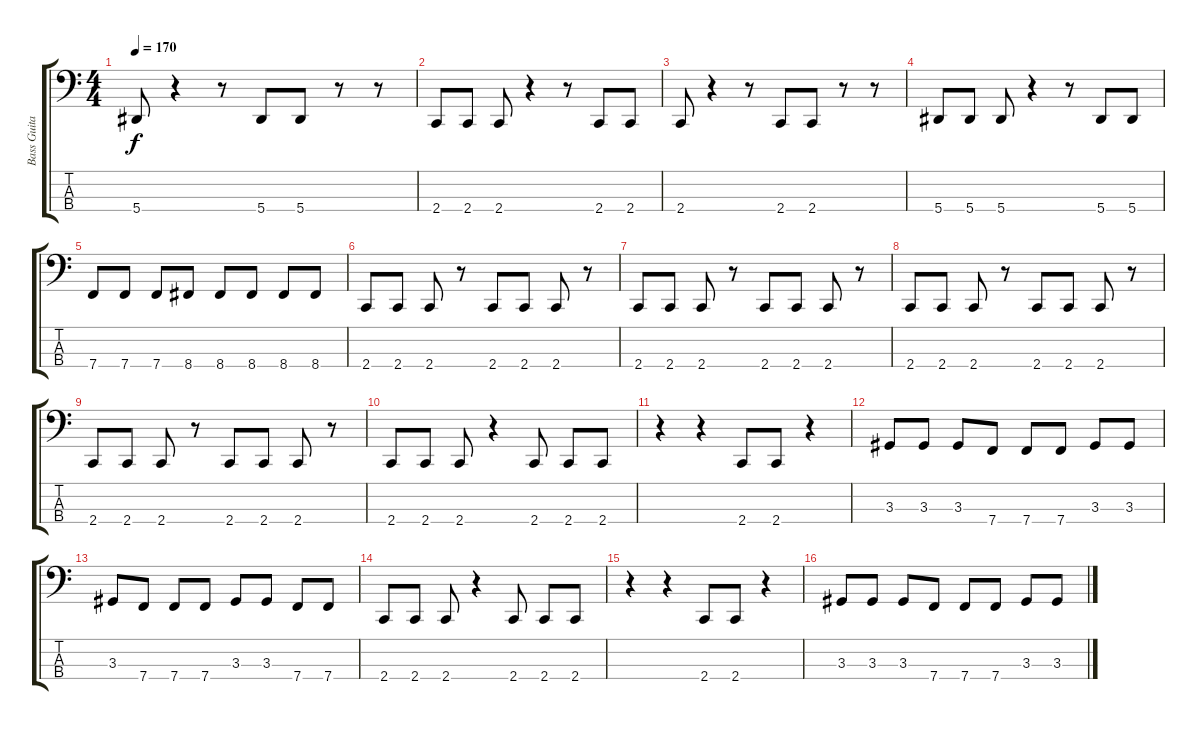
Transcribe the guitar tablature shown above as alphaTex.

\track ("Bass Guitar" "Bass Guita") {instrument electricbassfinger}
\staff {score tabs}
\tuning (Eb2 Bb1 F1 Bb0) {hide}
\ts (4 4)
\tempo 170
\clef f4
\ks c
5.4.8{dy f} r.4 r.8 5.4.8 5.4.8 r.8 r.8 |
2.4.8 2.4.8 2.4.8 r.4 r.8 2.4.8 2.4.8 |
2.4.8 r.4 r.8 2.4.8 2.4.8 r.8 r.8 |
5.4.8 5.4.8 5.4.8 r.4 r.8 5.4.8 5.4.8 |
7.4.8 7.4.8 7.4.8 8.4.8 8.4.8 8.4.8 8.4.8 8.4.8 |
2.4.8 2.4.8 2.4.8 r.8 2.4.8 2.4.8 2.4.8 r.8 |
2.4.8 2.4.8 2.4.8 r.8 2.4.8 2.4.8 2.4.8 r.8 |
2.4.8 2.4.8 2.4.8 r.8 2.4.8 2.4.8 2.4.8 r.8 |
2.4.8 2.4.8 2.4.8 r.8 2.4.8 2.4.8 2.4.8 r.8 |
2.4.8 2.4.8 2.4.8 r.4 2.4.8 2.4.8 2.4.8 |
r.4 r.4 2.4.8 2.4.8 r.4 |
3.3.8 3.3.8 3.3.8 7.4.8 7.4.8 7.4.8 3.3.8 3.3.8 |
3.3.8 7.4.8 7.4.8 7.4.8 3.3.8 3.3.8 7.4.8 7.4.8 |
2.4.8 2.4.8 2.4.8 r.4 2.4.8 2.4.8 2.4.8 |
r.4 r.4 2.4.8 2.4.8 r.4 |
3.3.8 3.3.8 3.3.8 7.4.8 7.4.8 7.4.8 3.3.8 3.3.8
